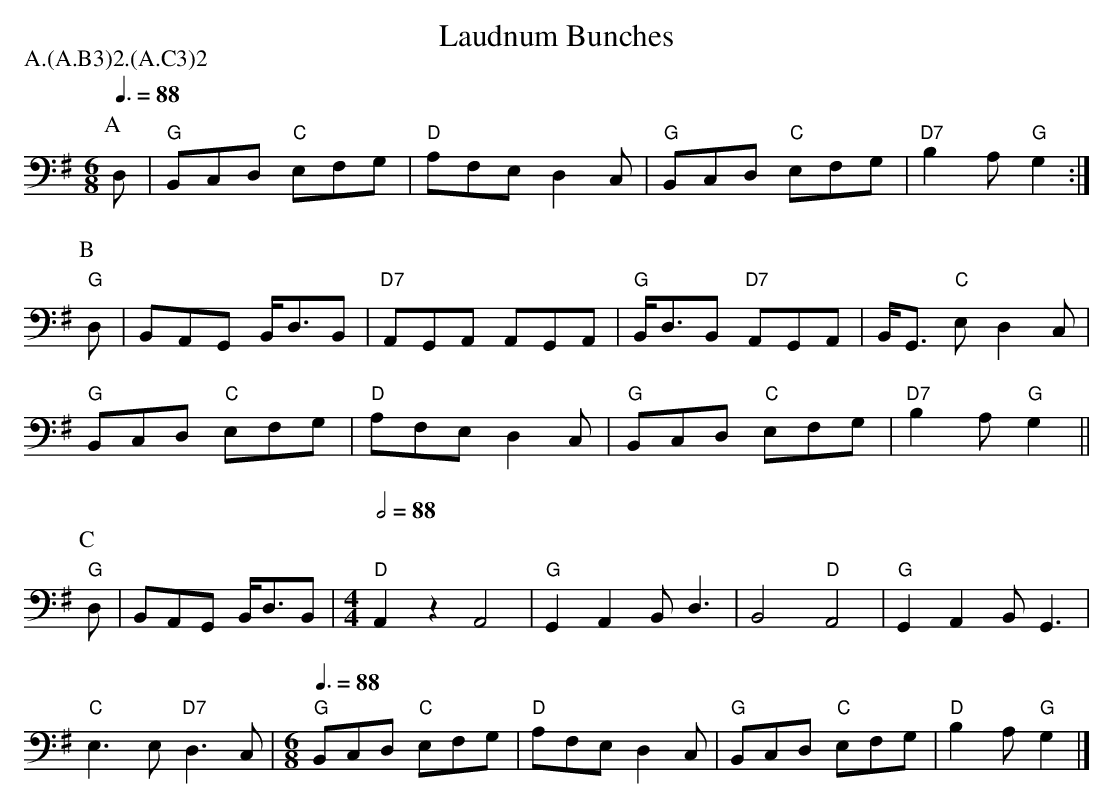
X:1
T: Laudnum Bunches
P: A.(A.B3)2.(A.C3)2
Q: 3/8=88
M: 6/8
L: 1/8
K: G clef=bass middle=d
P: A
d |\
"G" Bcd "C" efg | "D" afe d2 c | "G" Bcd "C" efg| "D7" b2 a "G" g2 :|
P: B
"G" d |\
BAG B<dB | "D7" AGA AGA | "G" B<dB "D7" AGA | B<G "C" e d2 c |
"G" Bcd "C" efg | "D" afe d2 c | "G" Bcd "C" efg | "D7" b2 a "G" g2 ||
P: C
"G" d | BAG B<dB |\
M: 4/4
L: 1/4
Q: 1/2=88
"D" A z A2 | "G" G A B<d | B2 "D" A2 | "G" G A B<G |
"C" e>e "D7" d>c |\
M: 6/8
L: 1/8
Q: 3/8=88
"G" Bcd "C" efg | "D" afe d2 c | "G"Bcd "C" efg | "D" b2 a "G" g2 |]
